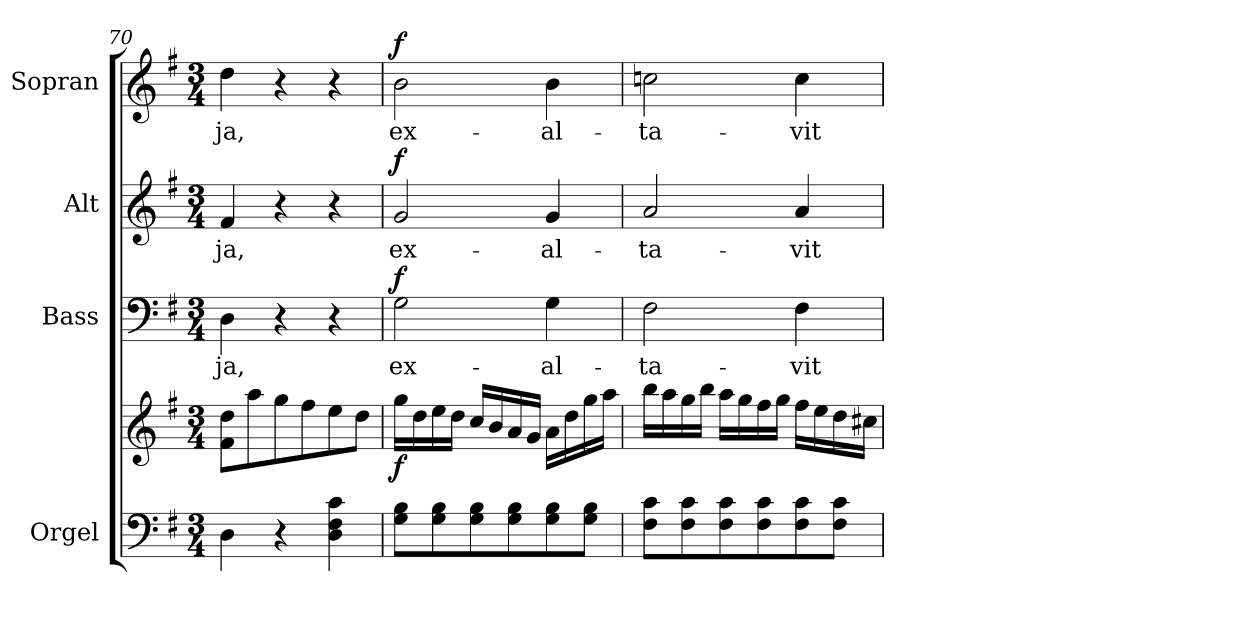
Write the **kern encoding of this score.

**kern	**kern	**dynam	**kern	**text	**dynam	**kern	**text	**dynam	**kern	**text	**dynam
*part4	*part4	*part4	*part3	*part3	*part3	*part2	*part2	*part2	*part1	*part1	*part1
*staff5	*staff4	*staff4/5	*staff3	*staff3	*staff3	*staff2	*staff2	*staff2	*staff1	*staff1	*staff1
*I"Orgel	*	*	*I"Bass	*	*	*I"Alt	*	*	*I"Sopran	*	*
*I'Org.	*	*	*I'B.	*	*	*I'A.	*	*	*I'S.	*	*
*clefF4	*clefG2	*	*clefF4	*	*	*clefG2	*	*	*clefG2	*	*
*k[f#]	*k[f#]	*	*k[f#]	*	*	*k[f#]	*	*	*k[f#]	*	*
*G:	*G:	*	*G:	*	*	*G:	*	*	*G:	*	*
*M3/4	*M3/4	*	*M3/4	*	*	*M3/4	*	*	*M3/4	*	*
=70	=70	=70	=70	=70	=70	=70	=70	=70	=70	=70	=70
!	!	!	!	!LO:LY:b	!	!	!LO:LY:b	!	!	!LO:LY:b	!
4D\	8f#\ 8dd\L	.	4D\	-ja,	.	4f#/	-ja,	.	4dd\	-ja,	.
.	8aa\	.	.	.	.	.	.	.	.	.	.
4r	8gg\	.	4r	.	.	4r	.	.	4r	.	.
.	8ff#\	.	.	.	.	.	.	.	.	.	.
4D\ 4F#\ 4c\	8ee\	.	4r	.	.	4r	.	.	4r	.	.
.	8dd\J	.	.	.	.	.	.	.	.	.	.
=71	=71	=71	=71	=71	=71	=71	=71	=71	=71	=71	=71
!	!	!LO:DY:b	!	!LO:LY:b	!LO:DY:a	!	!LO:LY:b	!LO:DY:a	!	!LO:LY:b	!LO:DY:a
8G\ 8B\L	16gg\LL	f	2G\	ex-	f	2g/	ex-	f	2b\	ex-	f
.	16dd\	.	.	.	.	.	.	.	.	.	.
8G\ 8B\	16ee\	.	.	.	.	.	.	.	.	.	.
.	16dd\JJ	.	.	.	.	.	.	.	.	.	.
8G\ 8B\	16cc/LL	.	.	.	.	.	.	.	.	.	.
.	16b/	.	.	.	.	.	.	.	.	.	.
8G\ 8B\	16a/	.	.	.	.	.	.	.	.	.	.
.	16g/JJ	.	.	.	.	.	.	.	.	.	.
!	!	!	!	!LO:LY:b	!	!	!LO:LY:b	!	!	!LO:LY:b	!
8G\ 8B\	16a\LL	.	4G\	-al-	.	4g/	-al-	.	4b\	-al-	.
.	16dd\	.	.	.	.	.	.	.	.	.	.
8G\ 8B\J	16gg\	.	.	.	.	.	.	.	.	.	.
.	16aa\JJ	.	.	.	.	.	.	.	.	.	.
=72	=72	=72	=72	=72	=72	=72	=72	=72	=72	=72	=72
!	!	!	!	!LO:LY:b	!	!	!LO:LY:b	!	!	!LO:LY:b	!
8F#\ 8c\L	16bb\LL	.	2F#\	-ta-	.	2a/	-ta-	.	2ccn\	-ta-	.
.	16aa\	.	.	.	.	.	.	.	.	.	.
8F#\ 8c\	16gg\	.	.	.	.	.	.	.	.	.	.
.	16bb\JJ	.	.	.	.	.	.	.	.	.	.
8F#\ 8c\	16aa\LL	.	.	.	.	.	.	.	.	.	.
.	16gg\	.	.	.	.	.	.	.	.	.	.
8F#\ 8c\	16ff#\	.	.	.	.	.	.	.	.	.	.
.	16gg\JJ	.	.	.	.	.	.	.	.	.	.
!	!	!	!	!LO:LY:b	!	!	!LO:LY:b	!	!	!LO:LY:b	!
8F#\ 8c\	16ff#\LL	.	4F#\	-vit	.	4a/	-vit	.	4cc\	-vit	.
.	16ee\	.	.	.	.	.	.	.	.	.	.
8F#\ 8c\J	16dd\	.	.	.	.	.	.	.	.	.	.
.	16cc#X\JJ	.	.	.	.	.	.	.	.	.	.
=	=	=	=	=	=	=	=	=	=	=	=
*-	*-	*-	*-	*-	*-	*-	*-	*-	*-	*-	*-
